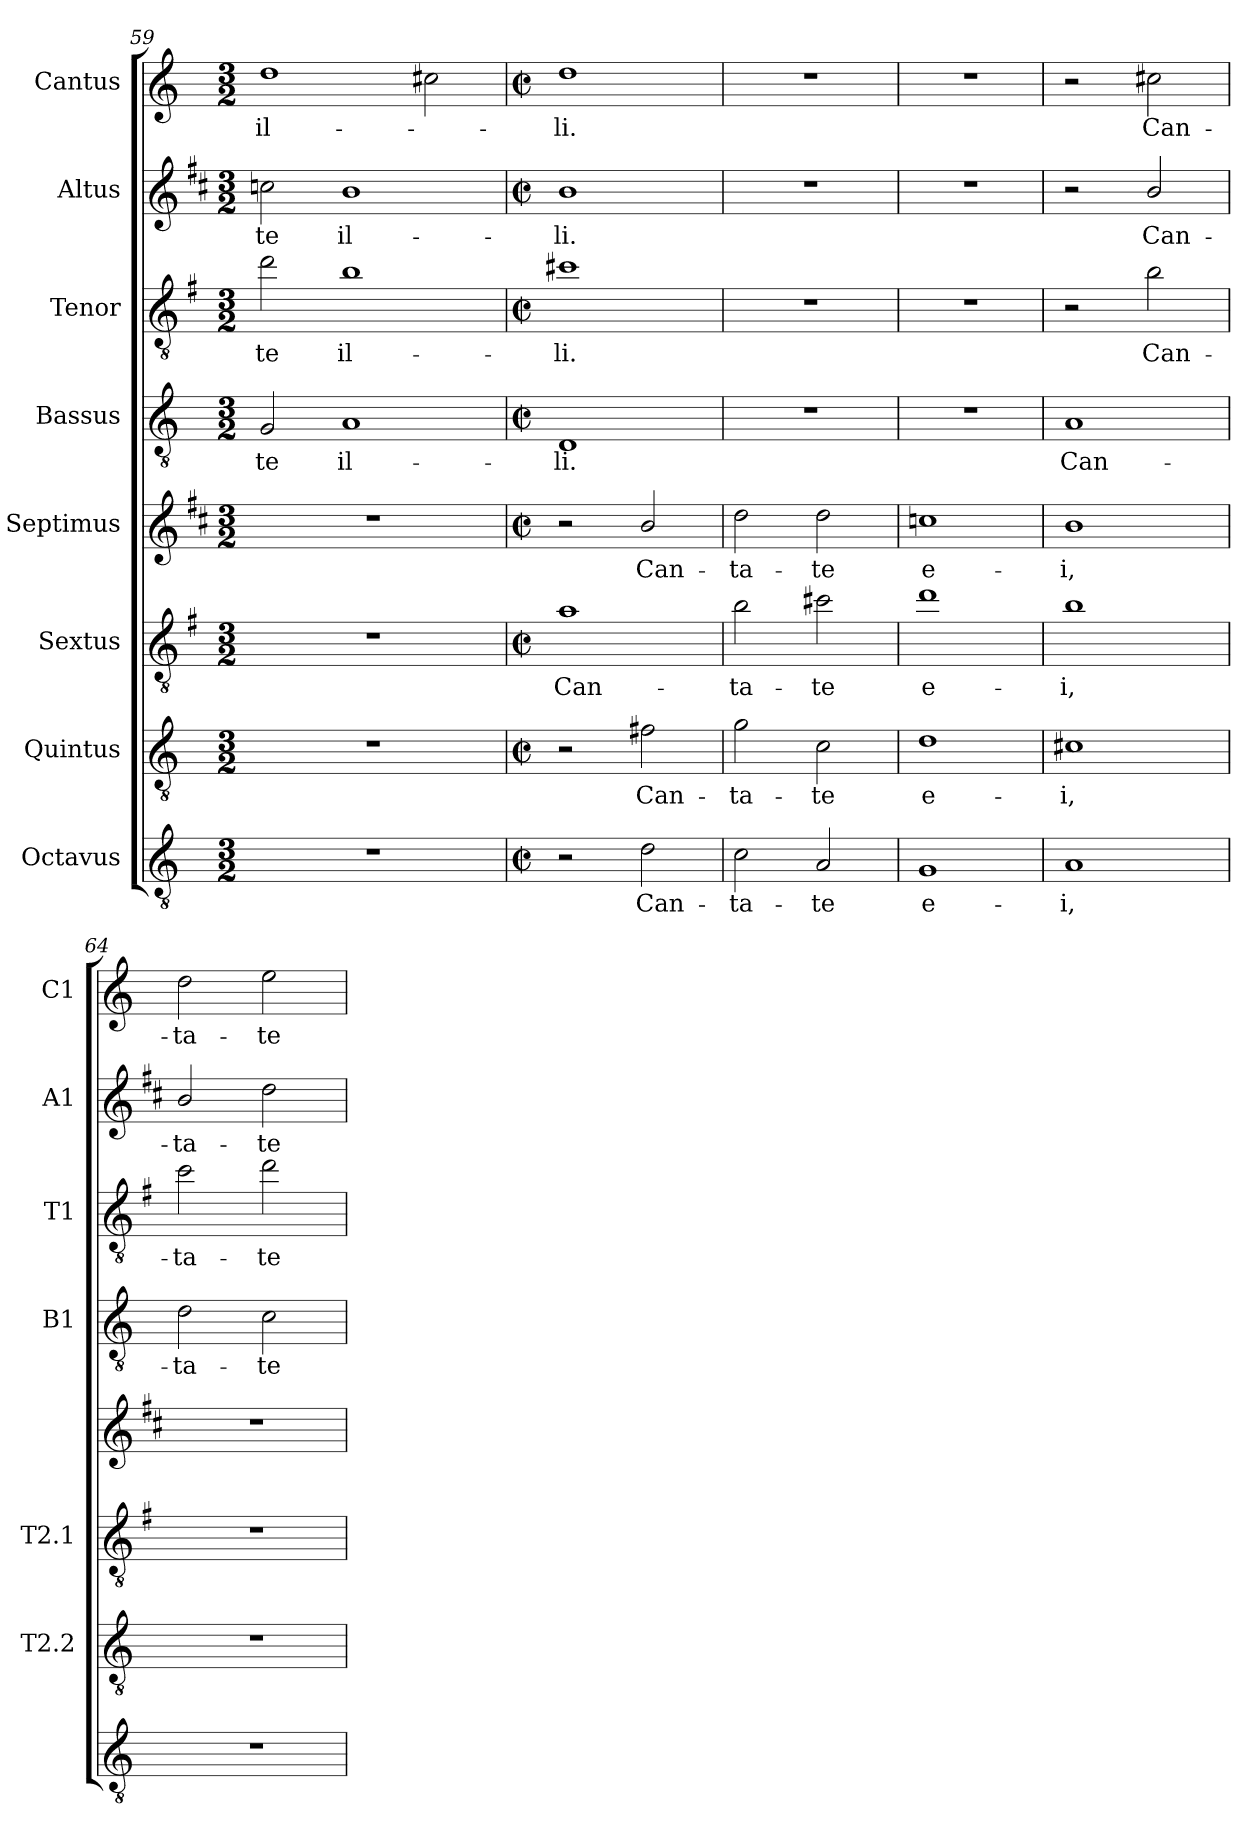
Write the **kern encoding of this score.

**kern	**text	**kern	**text	**kern	**text	**kern	**text	**kern	**text	**kern	**text	**kern	**text	**kern	**text
*part8	*part8	*part7	*part7	*part6	*part6	*part5	*part5	*part4	*part4	*part3	*part3	*part2	*part2	*part1	*part1
*staff8	*staff8	*staff7	*staff7	*staff6	*staff6	*staff5	*staff5	*staff4	*staff4	*staff3	*staff3	*staff2	*staff2	*staff1	*staff1
*I"Octavus	*	*I"Quintus	*	*I"Sextus	*	*I"Septimus	*	*I"Bassus	*	*I"Tenor	*	*I"Altus	*	*I"Cantus	*
*	*	*I'T2.2	*	*I'T2.1	*	*	*	*I'B1	*	*I'T1	*	*I'A1	*	*I'C1	*
*clefGv2	*	*clefGv2	*	*clefGv2	*	*clefG2	*	*clefGv2	*	*clefGv2	*	*clefG2	*	*clefG2	*
*	*	*	*	*ITrd4c7	*	*ITrd1c2	*	*	*	*ITrd4c7	*	*ITrd1c2	*	*	*
*k[]	*	*k[]	*	*k[]	*	*k[]	*	*k[]	*	*k[]	*	*k[]	*	*k[]	*
*C:	*	*C:	*	*C:	*	*C:	*	*C:	*	*C:	*	*C:	*	*C:	*
*M3/2	*	*M3/2	*	*M3/2	*	*M3/2	*	*M3/2	*	*M3/2	*	*M3/2	*	*M3/2	*
=59	=59	=59	=59	=59	=59	=59	=59	=59	=59	=59	=59	=59	=59	=59	=59
!	!	!	!	!	!	!	!	!	!LO:LY:b	!	!LO:LY:b	!	!LO:LY:b	!	!LO:LY:b
1.r	.	1.r	.	1.r	.	1.r	.	2G/	-te	2g\	-te	2b-X\	-te	1dd	il-
!	!	!	!	!	!	!	!	!	!LO:LY:b	!	!LO:LY:b	!	!LO:LY:b	!	!
.	.	.	.	.	.	.	.	1A	il-	1e	il-	1a	il-	.	.
.	.	.	.	.	.	.	.	.	.	.	.	.	.	2cc#X\	.
=60	=60	=60	=60	=60	=60	=60	=60	=60	=60	=60	=60	=60	=60	=60	=60
*M2/2	*	*M2/2	*	*M2/2	*	*M2/2	*	*M2/2	*	*M2/2	*	*M2/2	*	*M2/2	*
*met(c|)	*	*met(c|)	*	*met(c|)	*	*met(c|)	*	*met(c|)	*	*met(c|)	*	*met(c|)	*	*met(c|)	*
!	!	!	!	!	!LO:LY:b	!	!	!	!LO:LY:b	!	!LO:LY:b	!	!LO:LY:b	!	!LO:LY:b
2r	.	2r	.	1d	Can-	2r	.	1D	-li.	1f#X	-li.	1a	-li.	1dd	-li.
!	!LO:LY:b	!	!LO:LY:b	!	!	!	!LO:LY:b	!	!	!	!	!	!	!	!
2d\	Can-	2f#X\	Can-	.	.	2a/	Can-	.	.	.	.	.	.	.	.
=61	=61	=61	=61	=61	=61	=61	=61	=61	=61	=61	=61	=61	=61	=61	=61
!	!LO:LY:b	!	!LO:LY:b	!	!LO:LY:b	!	!LO:LY:b	!	!	!	!	!	!	!	!
2c\	-ta-	2g\	-ta-	2e\	-ta-	2cc\	-ta-	1r	.	1r	.	1r	.	1r	.
!	!LO:LY:b	!	!LO:LY:b	!	!LO:LY:b	!	!LO:LY:b	!	!	!	!	!	!	!	!
2A/	-te	2c\	-te	2f#X\	-te	2cc\	-te	.	.	.	.	.	.	.	.
=62	=62	=62	=62	=62	=62	=62	=62	=62	=62	=62	=62	=62	=62	=62	=62
!	!LO:LY:b	!	!LO:LY:b	!	!LO:LY:b	!	!LO:LY:b	!	!	!	!	!	!	!	!
1G	e-	1d	e-	1g	e-	1b-X	e-	1r	.	1r	.	1r	.	1r	.
!!LO:LB:g=z
=63	=63	=63	=63	=63	=63	=63	=63	=63	=63	=63	=63	=63	=63	=63	=63
!	!LO:LY:b	!	!LO:LY:b	!	!LO:LY:b	!	!LO:LY:b	!	!LO:LY:b	!	!	!	!	!	!
1A	-i,	1c#X	-i,	1e	-i,	1a	-i,	1A	Can-	2r	.	2r	.	2r	.
!	!	!	!	!	!	!	!	!	!	!	!LO:LY:b	!	!LO:LY:b	!	!LO:LY:b
.	.	.	.	.	.	.	.	.	.	2e\	Can-	2a/	Can-	2cc#X\	Can-
=64	=64	=64	=64	=64	=64	=64	=64	=64	=64	=64	=64	=64	=64	=64	=64
!	!	!	!	!	!	!	!	!	!LO:LY:b	!	!LO:LY:b	!	!LO:LY:b	!	!LO:LY:b
1r	.	1r	.	1r	.	1r	.	2d\	-ta-	2f\	-ta-	2a/	-ta-	2dd\	-ta-
!	!	!	!	!	!	!	!	!	!LO:LY:b	!	!LO:LY:b	!	!LO:LY:b	!	!LO:LY:b
.	.	.	.	.	.	.	.	2c\	-te	2g\	-te	2cc\	-te	2ee\	-te
=	=	=	=	=	=	=	=	=	=	=	=	=	=	=	=
*-	*-	*-	*-	*-	*-	*-	*-	*-	*-	*-	*-	*-	*-	*-	*-
